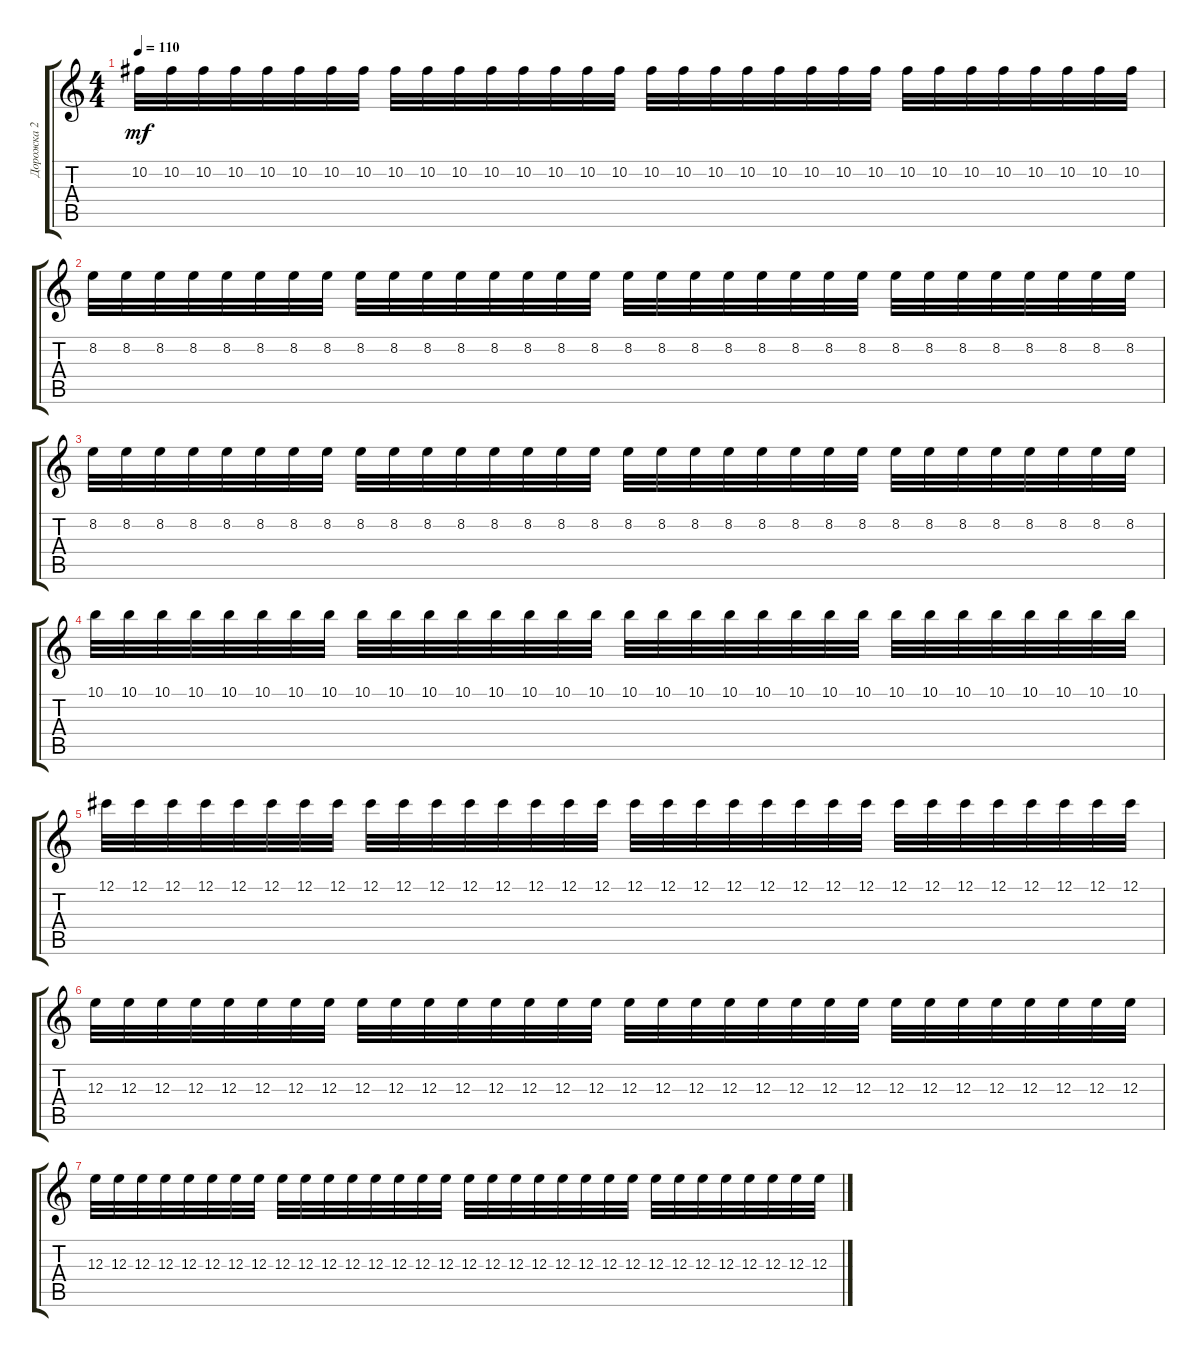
\track ("Дорожка 2" "Дорожка 2") {instrument distortionguitar}
\staff {score tabs}
\tuning (Db4 Ab3 E3 B2 Gb2 Db2) {hide}
\ts (4 4)
\tempo 110
\clef g2
\ks c
10.2.32{dy mf volume 10} 10.2.32 10.2.32{volume 10} 10.2.32 10.2.32{volume 10} 10.2.32 10.2.32{volume 10} 10.2.32 10.2.32{volume 10} 10.2.32 10.2.32{volume 10} 10.2.32 10.2.32{volume 10} 10.2.32 10.2.32{volume 10} 10.2.32 10.2.32{volume 10} 10.2.32 10.2.32{volume 10} 10.2.32 10.2.32{volume 10} 10.2.32 10.2.32{volume 10} 10.2.32 10.2.32{volume 10} 10.2.32 10.2.32{volume 10} 10.2.32 10.2.32{volume 10} 10.2.32 10.2.32{volume 10} 10.2.32 |
8.2.32{volume 10} 8.2.32 8.2.32{volume 10} 8.2.32 8.2.32{volume 10} 8.2.32 8.2.32{volume 10} 8.2.32 8.2.32{volume 10} 8.2.32 8.2.32{volume 10} 8.2.32 8.2.32{volume 10} 8.2.32 8.2.32{volume 10} 8.2.32 8.2.32{volume 10} 8.2.32 8.2.32{volume 9} 8.2.32 8.2.32{volume 9} 8.2.32 8.2.32{volume 9} 8.2.32 8.2.32{volume 9} 8.2.32 8.2.32{volume 9} 8.2.32 8.2.32{volume 9} 8.2.32 8.2.32{volume 9} 8.2.32 |
8.2.32{volume 9} 8.2.32 8.2.32{volume 9} 8.2.32 8.2.32{volume 9} 8.2.32 8.2.32{volume 9} 8.2.32 8.2.32{volume 9} 8.2.32 8.2.32{volume 9} 8.2.32 8.2.32{volume 9} 8.2.32 8.2.32{volume 8} 8.2.32 8.2.32{volume 8} 8.2.32 8.2.32{volume 8} 8.2.32 8.2.32{volume 8} 8.2.32 8.2.32{volume 8} 8.2.32 8.2.32{volume 8} 8.2.32 8.2.32{volume 8} 8.2.32 8.2.32{volume 8} 8.2.32 8.2.32{volume 8} 8.2.32 |
10.1.32{volume 8} 10.1.32 10.1.32{volume 8} 10.1.32 10.1.32{volume 8} 10.1.32 10.1.32{volume 8} 10.1.32 10.1.32{volume 8} 10.1.32 10.1.32{volume 8} 10.1.32 10.1.32{volume 8} 10.1.32 10.1.32{volume 8} 10.1.32 10.1.32{volume 8} 10.1.32 10.1.32{volume 7} 10.1.32 10.1.32{volume 7} 10.1.32 10.1.32{volume 7} 10.1.32 10.1.32{volume 7} 10.1.32 10.1.32{volume 7} 10.1.32 10.1.32{volume 7} 10.1.32 10.1.32{volume 7} 10.1.32 |
12.1.32{volume 7} 12.1.32 12.1.32{volume 7} 12.1.32 12.1.32{volume 7} 12.1.32 12.1.32{volume 7} 12.1.32 12.1.32{volume 7} 12.1.32 12.1.32{volume 7} 12.1.32 12.1.32{volume 7} 12.1.32 12.1.32{volume 6} 12.1.32 12.1.32{volume 6} 12.1.32 12.1.32{volume 6} 12.1.32 12.1.32{volume 6} 12.1.32 12.1.32{volume 6} 12.1.32 12.1.32{volume 6} 12.1.32 12.1.32{volume 6} 12.1.32 12.1.32{volume 6} 12.1.32 12.1.32{volume 6} 12.1.32 |
12.3.32{volume 6} 12.3.32 12.3.32{volume 6} 12.3.32 12.3.32{volume 6} 12.3.32 12.3.32{volume 6} 12.3.32 12.3.32{volume 6} 12.3.32 12.3.32{volume 6} 12.3.32 12.3.32{volume 6} 12.3.32 12.3.32{volume 6} 12.3.32 12.3.32{volume 6} 12.3.32 12.3.32{volume 6} 12.3.32 12.3.32{volume 6} 12.3.32 12.3.32{volume 6} 12.3.32 12.3.32{volume 5} 12.3.32 12.3.32{volume 5} 12.3.32 12.3.32{volume 5} 12.3.32 12.3.32{volume 5} 12.3.32 |
12.3.32{volume 5} 12.3.32 12.3.32{volume 5} 12.3.32 12.3.32{volume 5} 12.3.32 12.3.32{volume 5} 12.3.32 12.3.32{volume 5} 12.3.32 12.3.32{volume 5} 12.3.32 12.3.32{volume 5} 12.3.32 12.3.32{volume 5} 12.3.32 12.3.32{volume 5} 12.3.32 12.3.32{volume 5} 12.3.32 12.3.32{volume 5} 12.3.32 12.3.32{volume 5} 12.3.32 12.3.32{volume 5} 12.3.32 12.3.32{volume 5} 12.3.32 12.3.32{volume 5} 12.3.32 12.3.32{volume 4} 12.3.32
